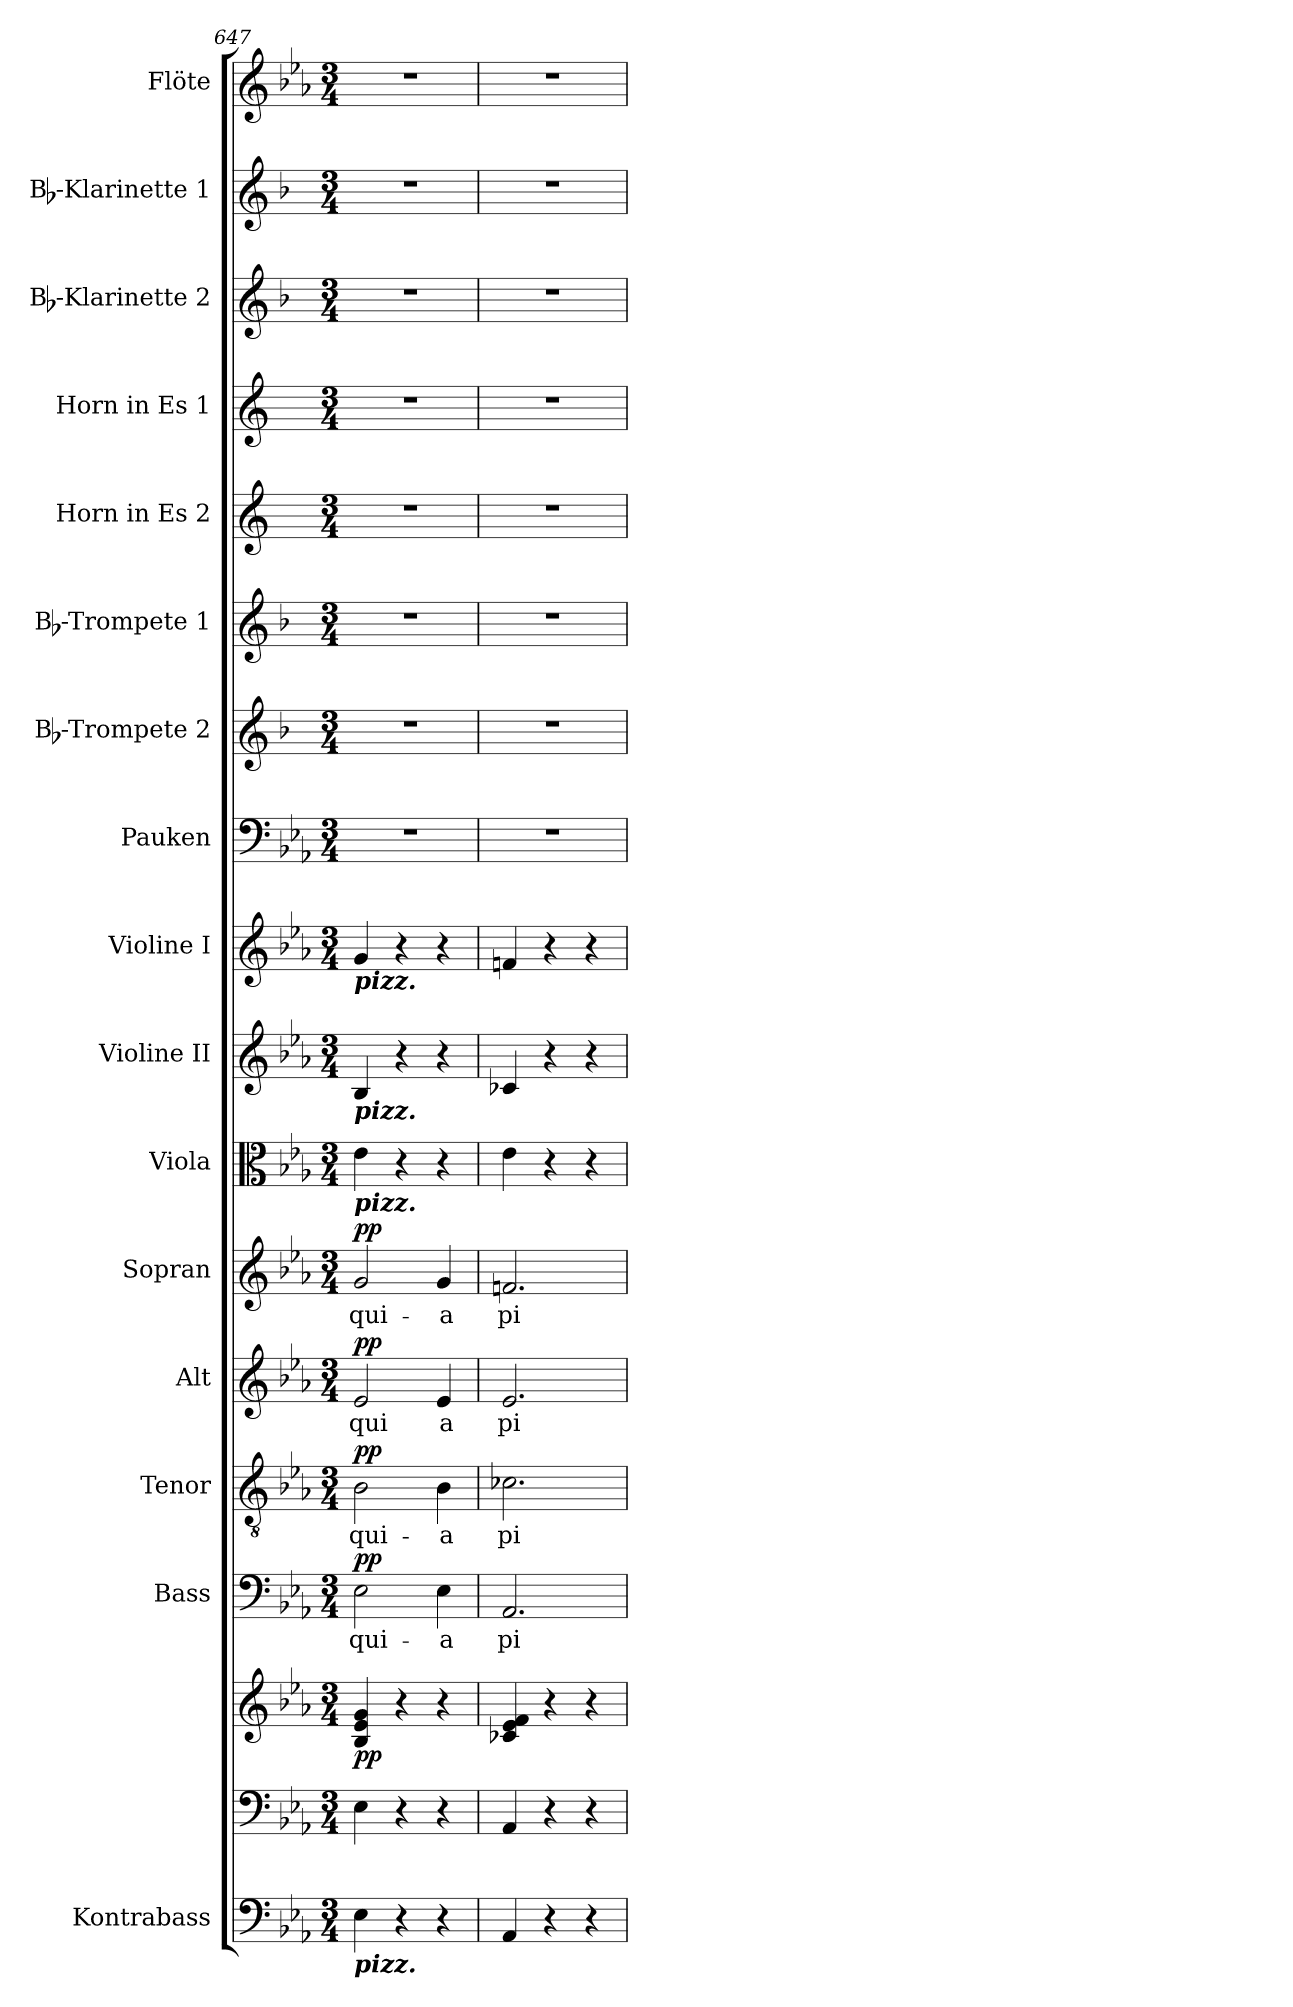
**kern	**kern	**kern	**dynam	**kern	**text	**dynam	**kern	**text	**dynam	**kern	**text	**dynam	**kern	**text	**dynam	**kern	**kern	**kern	**kern	**kern	**kern	**kern	**kern	**kern	**kern	**kern
*part17	*part16	*part16	*part16	*part15	*part15	*part15	*part14	*part14	*part14	*part13	*part13	*part13	*part12	*part12	*part12	*part11	*part10	*part9	*part8	*part7	*part6	*part5	*part4	*part3	*part2	*part1
*staff18	*staff17	*staff16	*staff16/17	*staff15	*staff15	*staff15	*staff14	*staff14	*staff14	*staff13	*staff13	*staff13	*staff12	*staff12	*staff12	*staff11	*staff10	*staff9	*staff8	*staff7	*staff6	*staff5	*staff4	*staff3	*staff2	*staff1
*I"Kontrabass	*	*	*	*I"Bass	*	*	*I"Tenor	*	*	*I"Alt	*	*	*I"Sopran	*	*	*I"Viola	*I"Violine II	*I"Violine I	*I"Pauken	*I"Bb-Trompete 2	*I"Bb-Trompete 1	*I"Horn in Es 2	*I"Horn in Es 1	*I"Bb-Klarinette 2	*I"Bb-Klarinette 1	*I"Flöte
*I'Kb.	*	*	*	*I'B.	*	*	*I'T.	*	*	*I'A.	*	*	*I'S.	*	*	*I'Vla.	*I'Vl. II	*I'Vl. I	*I'Pk.	*I'Bb Trp. 2	*I'Bb Trp. 1	*	*	*I'Bb Kl. 2	*I'Bb Kl. 1	*I'Fl.
*clefF4	*clefF4	*clefG2	*	*clefF4	*	*	*clefGv2	*	*	*clefG2	*	*	*clefG2	*	*	*clefC3	*clefG2	*clefG2	*clefF4	*clefG2	*clefG2	*clefG2	*clefG2	*clefG2	*clefG2	*clefG2
*ITrd7c12	*	*	*	*	*	*	*	*	*	*	*	*	*	*	*	*	*	*	*	*ITrd1c2	*ITrd1c2	*ITrd5c9	*ITrd5c9	*ITrd1c2	*ITrd1c2	*
*k[b-e-a-]	*k[b-e-a-]	*k[b-e-a-]	*	*k[b-e-a-]	*	*	*k[b-e-a-]	*	*	*k[b-e-a-]	*	*	*k[b-e-a-]	*	*	*k[b-e-a-]	*k[b-e-a-]	*k[b-e-a-]	*k[b-e-a-]	*k[b-e-a-]	*k[b-e-a-]	*k[b-e-a-]	*k[b-e-a-]	*k[b-e-a-]	*k[b-e-a-]	*k[b-e-a-]
*E-:	*E-:	*E-:	*	*E-:	*	*	*E-:	*	*	*E-:	*	*	*E-:	*	*	*E-:	*E-:	*E-:	*E-:	*E-:	*E-:	*E-:	*E-:	*E-:	*E-:	*E-:
*M3/4	*M3/4	*M3/4	*	*M3/4	*	*	*M3/4	*	*	*M3/4	*	*	*M3/4	*	*	*M3/4	*M3/4	*M3/4	*M3/4	*M3/4	*M3/4	*M3/4	*M3/4	*M3/4	*M3/4	*M3/4
=647	=647	=647	=647	=647	=647	=647	=647	=647	=647	=647	=647	=647	=647	=647	=647	=647	=647	=647	=647	=647	=647	=647	=647	=647	=647	=647
!	!	!	!	!	!	!	!	!	!	!	!	!	!	!	!	!	!	!LO:TX:b:Bi:t=pizz.	!	!	!	!	!	!	!	!
!	!	!	!	!	!	!	!	!	!	!	!	!	!	!	!	!	!LO:TX:b:Bi:t=pizz.	!	!	!	!	!	!	!	!	!
!	!	!	!	!	!	!	!	!	!	!	!	!	!	!	!	!LO:TX:b:Bi:t=pizz.	!	!	!	!	!	!	!	!	!	!
!LO:TX:b:Bi:t=pizz.	!	!	!	!	!	!	!	!	!	!	!	!	!	!	!	!	!	!	!	!	!	!	!	!	!	!
!	!	!	!LO:DY:b	!	!LO:LY:b	!LO:DY:a	!	!LO:LY:b	!LO:DY:a	!	!LO:LY:b	!LO:DY:a	!	!LO:LY:b	!LO:DY:a	!	!	!	!	!	!	!	!	!	!	!
4EE-\	4E-\	4B-/ 4e-/ 4g/	pp	2E-\	qui-	pp	2B-\	qui-	pp	2e-/	qui	pp	2g/	qui-	pp	4e-\	4B-/	4g/	2.r	2.r	2.r	2.r	2.r	2.r	2.r	2.r
4r	4r	4r	.	.	.	.	.	.	.	.	.	.	.	.	.	4r	4r	4r	.	.	.	.	.	.	.	.
!	!	!	!	!	!LO:LY:b	!	!	!LO:LY:b	!	!	!LO:LY:b	!	!	!LO:LY:b	!	!	!	!	!	!	!	!	!	!	!	!
4r	4r	4r	.	4E-\	-a	.	4B-\	-a	.	4e-/	a	.	4g/	-a	.	4r	4r	4r	.	.	.	.	.	.	.	.
=648	=648	=648	=648	=648	=648	=648	=648	=648	=648	=648	=648	=648	=648	=648	=648	=648	=648	=648	=648	=648	=648	=648	=648	=648	=648	=648
!	!	!	!	!	!LO:LY:b	!	!	!LO:LY:b	!	!	!LO:LY:b	!	!	!LO:LY:b	!	!	!	!	!	!	!	!	!	!	!	!
4AAA-/	4AA-/	4c-X/ 4e-/ 4f/	.	2.AA-/	pi-	.	2.c-X\	pi-	.	2.e-/	pi-	.	2.fn/	pi-	.	4e-\	4c-X/	4fn/	2.r	2.r	2.r	2.r	2.r	2.r	2.r	2.r
4r	4r	4r	.	.	.	.	.	.	.	.	.	.	.	.	.	4r	4r	4r	.	.	.	.	.	.	.	.
4r	4r	4r	.	.	.	.	.	.	.	.	.	.	.	.	.	4r	4r	4r	.	.	.	.	.	.	.	.
=	=	=	=	=	=	=	=	=	=	=	=	=	=	=	=	=	=	=	=	=	=	=	=	=	=	=
*-	*-	*-	*-	*-	*-	*-	*-	*-	*-	*-	*-	*-	*-	*-	*-	*-	*-	*-	*-	*-	*-	*-	*-	*-	*-	*-
